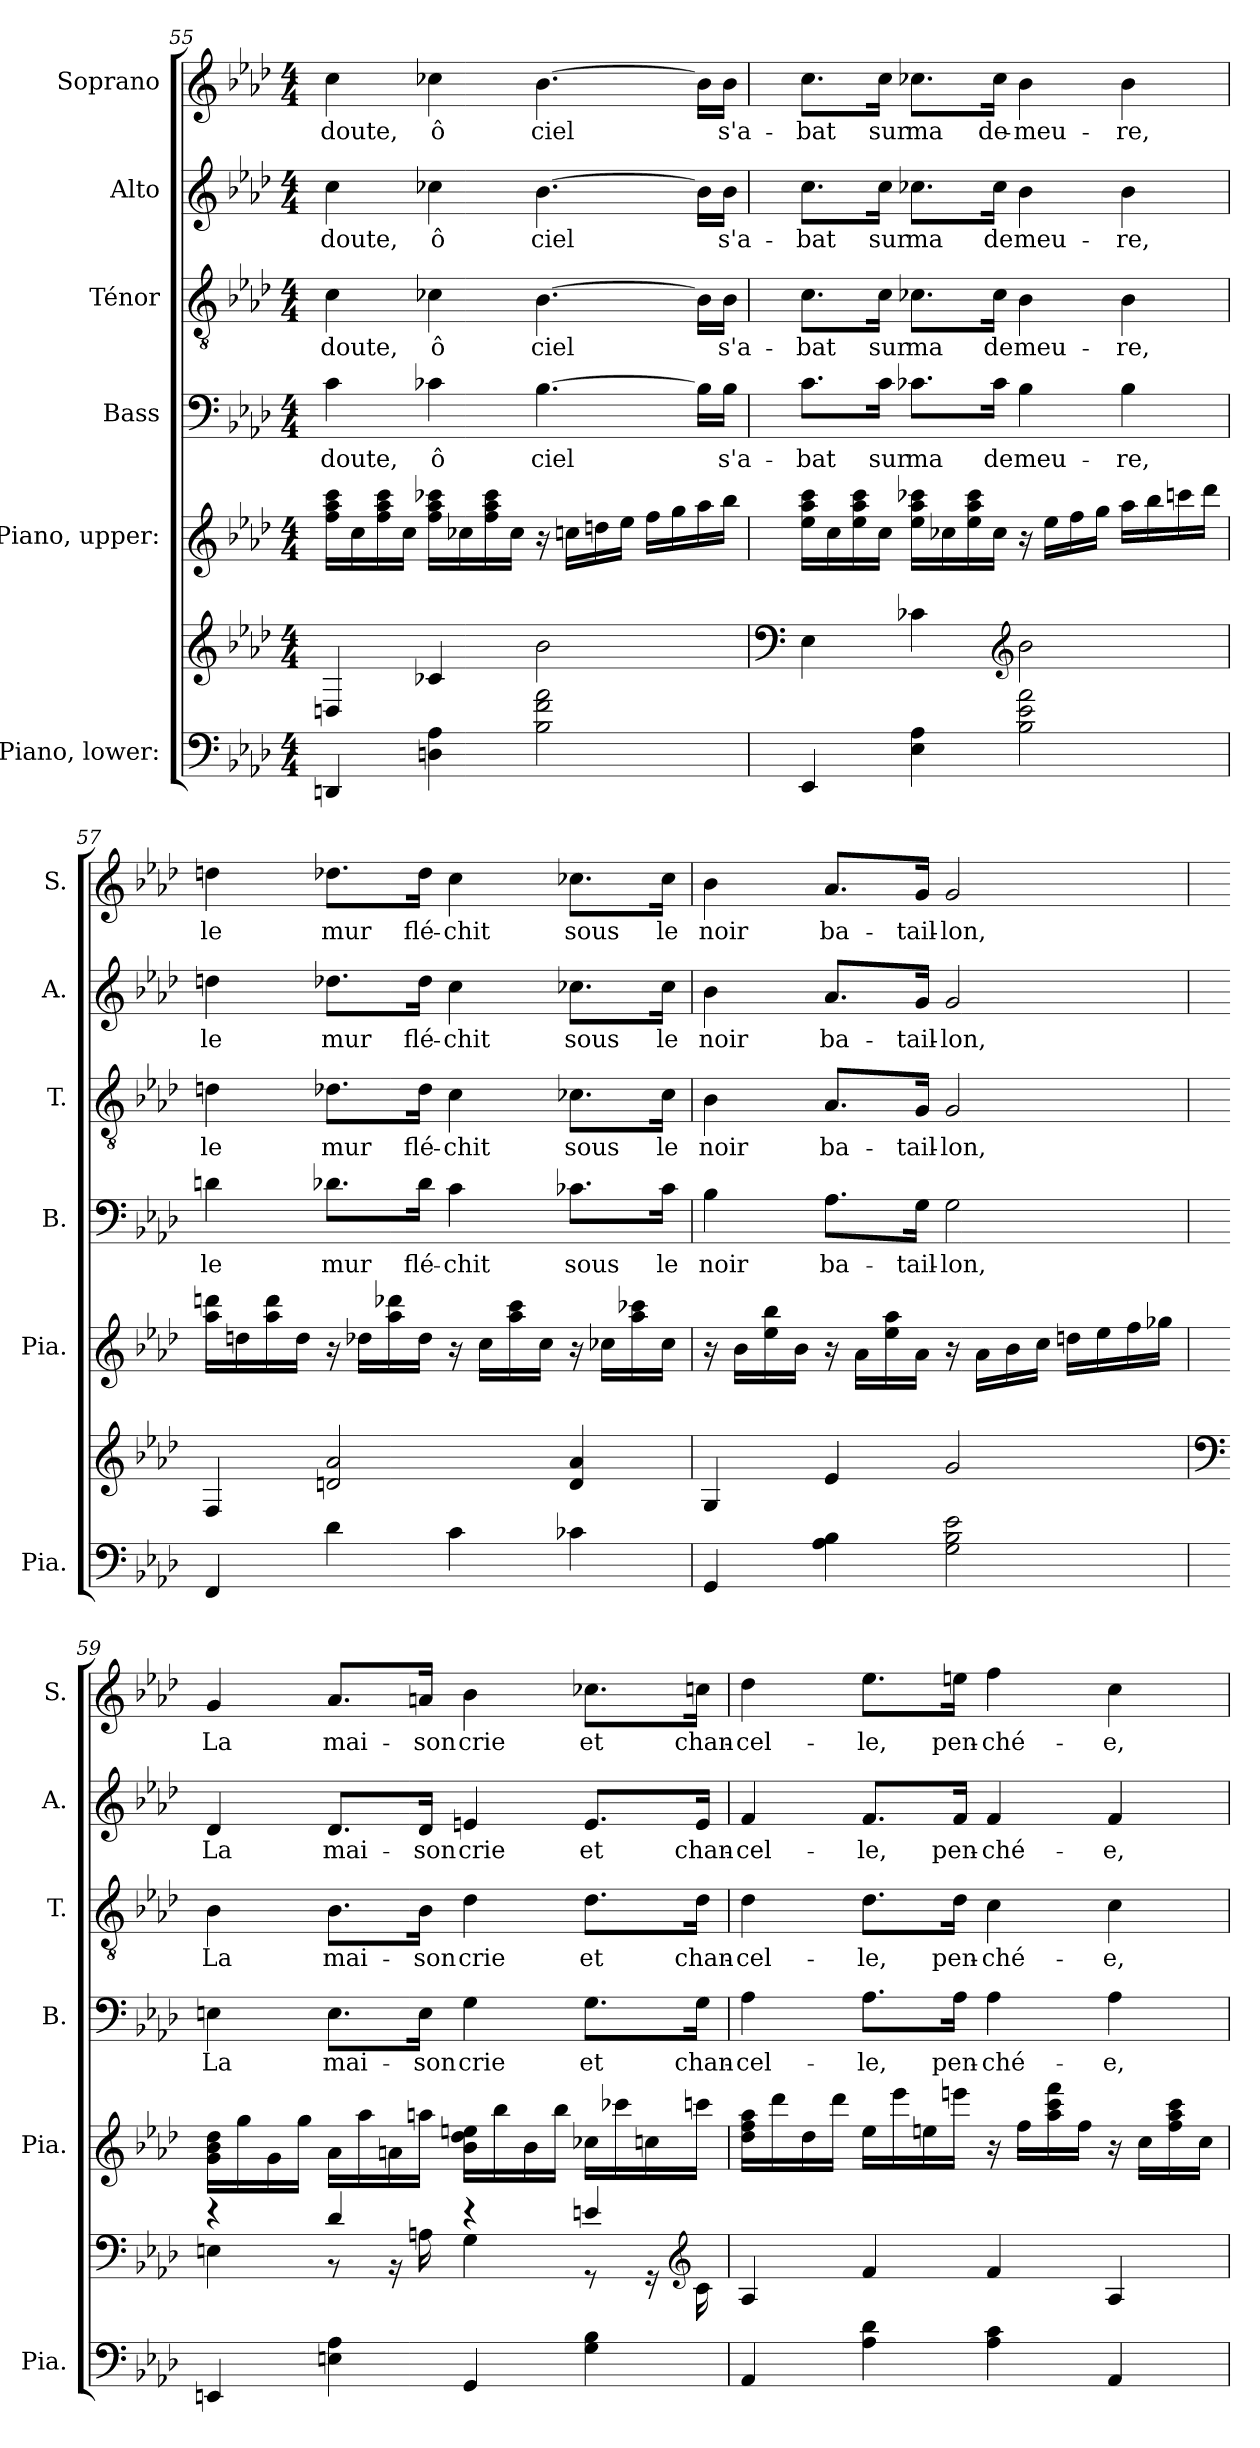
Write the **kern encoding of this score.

**kern	**kern	**kern	**kern	**text	**kern	**text	**kern	**text	**kern	**text
*part6	*part6	*part5	*part4	*part4	*part3	*part3	*part2	*part2	*part1	*part1
*staff7	*staff6	*staff5	*staff4	*staff4	*staff3	*staff3	*staff2	*staff2	*staff1	*staff1
*I"Piano, lower:	*	*I"Piano, upper:	*I"Bass	*	*I"Ténor	*	*I"Alto	*	*I"Soprano	*
*I'Pia.	*	*I'Pia.	*I'B.	*	*I'T.	*	*I'A.	*	*I'S.	*
*clefF4	*clefG2	*clefG2	*clefF4	*	*clefGv2	*	*clefG2	*	*clefG2	*
*k[b-e-a-d-]	*k[b-e-a-d-]	*k[b-e-a-d-]	*k[b-e-a-d-]	*	*k[b-e-a-d-]	*	*k[b-e-a-d-]	*	*k[b-e-a-d-]	*
*M4/4	*M4/4	*M4/4	*M4/4	*	*M4/4	*	*M4/4	*	*M4/4	*
=55	=55	=55	=55	=55	=55	=55	=55	=55	=55	=55
!	!	!	!	!LO:LY:b	!	!LO:LY:b	!	!LO:LY:b	!	!LO:LY:b
4DDn/	4Dn/	16ff\ 16aa-\ 16ccc\LL	4c\	doute,	4c\	doute,	4cc\	doute,	4cc\	doute,
.	.	16cc\	.	.	.	.	.	.	.	.
.	.	16ff\ 16aa-\ 16ccc\	.	.	.	.	.	.	.	.
.	.	16cc\JJ	.	.	.	.	.	.	.	.
!	!	!	!	!LO:LY:b	!	!LO:LY:b	!	!LO:LY:b	!	!LO:LY:b
4Dn\ 4A-\	4c-X/	16ff\ 16aa-\ 16ccc-X\LL	4c-X\	ô	4c-X\	ô	4cc-X\	ô	4cc-X\	ô
.	.	16cc-X\	.	.	.	.	.	.	.	.
.	.	16ff\ 16aa-\ 16ccc-\	.	.	.	.	.	.	.	.
.	.	16cc-\JJ	.	.	.	.	.	.	.	.
!	!	!	!	!LO:LY:b	!	!LO:LY:b	!	!LO:LY:b	!	!LO:LY:b
2B-\ 2f\ 2a-\	2b-\	16r	[4.B-\	ciel	[4.B-\	ciel	[4.b-\	ciel	[4.b-\	ciel
.	.	16ccn\LL	.	.	.	.	.	.	.	.
.	.	16ddn\	.	.	.	.	.	.	.	.
.	.	16ee-\JJ	.	.	.	.	.	.	.	.
.	.	16ff\LL	.	.	.	.	.	.	.	.
.	.	16gg\	.	.	.	.	.	.	.	.
.	.	16aa-\	16B-\LL]	.	16B-\LL]	.	16b-\LL]	.	16b-\LL]	.
!	!	!	!	!LO:LY:b	!	!LO:LY:b	!	!LO:LY:b	!	!LO:LY:b
.	.	16bb-\JJ	16B-\JJ	s'a-	16B-\JJ	s'a-	16b-\JJ	s'a-	16b-\JJ	s'a-
!!LO:PB:g=z
=56	=56	=56	=56	=56	=56	=56	=56	=56	=56	=56
*	*clefF4	*	*	*	*	*	*	*	*	*
!	!	!	!	!LO:LY:b	!	!LO:LY:b	!	!LO:LY:b	!	!LO:LY:b
4EE-/	4E-\	16ee-\ 16aa-\ 16ccc\LL	8.c\L	-bat	8.c\L	-bat	8.cc\L	-bat	8.cc\L	-bat
.	.	16cc\	.	.	.	.	.	.	.	.
.	.	16ee-\ 16aa-\ 16ccc\	.	.	.	.	.	.	.	.
!	!	!	!	!LO:LY:b	!	!LO:LY:b	!	!LO:LY:b	!	!LO:LY:b
.	.	16cc\JJ	16c\Jk	sur	16c\Jk	sur	16cc\Jk	sur	16cc\Jk	sur
!	!	!	!	!LO:LY:b	!	!LO:LY:b	!	!LO:LY:b	!	!LO:LY:b
4E-\ 4A-\	4c-X\	16ee-\ 16aa-\ 16ccc-X\LL	8.c-X\L	ma	8.c-X\L	ma	8.cc-X\L	ma	8.cc-X\L	ma
.	.	16cc-X\	.	.	.	.	.	.	.	.
.	.	16ee-\ 16aa-\ 16ccc-\	.	.	.	.	.	.	.	.
!	!	!	!	!LO:LY:b	!	!LO:LY:b	!	!LO:LY:b	!	!LO:LY:b
.	.	16cc-\JJ	16c-\Jk	de	16c-\Jk	de	16cc-\Jk	de	16cc-\Jk	de-
*	*clefG2	*	*	*	*	*	*	*	*	*
!	!	!	!	!LO:LY:b	!	!LO:LY:b	!	!LO:LY:b	!	!LO:LY:b
2B-\ 2e-\ 2a-\	2b-\	16r	4B-\	meu-	4B-\	meu-	4b-\	meu-	4b-\	-meu-
.	.	16ee-\LL	.	.	.	.	.	.	.	.
.	.	16ff\	.	.	.	.	.	.	.	.
.	.	16gg\JJ	.	.	.	.	.	.	.	.
!	!	!	!	!LO:LY:b	!	!LO:LY:b	!	!LO:LY:b	!	!LO:LY:b
.	.	16aa-\LL	4B-\	-re,	4B-\	-re,	4b-\	-re,	4b-\	-re,
.	.	16bb-\	.	.	.	.	.	.	.	.
.	.	16cccn\	.	.	.	.	.	.	.	.
.	.	16ddd-\JJ	.	.	.	.	.	.	.	.
=57	=57	=57	=57	=57	=57	=57	=57	=57	=57	=57
!	!	!	!	!LO:LY:b	!	!LO:LY:b	!	!LO:LY:b	!	!LO:LY:b
4FF/	4F/	16aa-\ 16dddn\LL	4dn\	le	4dn\	le	4ddn\	le	4ddn\	le
.	.	16ddn\	.	.	.	.	.	.	.	.
.	.	16aa-\ 16ddd\	.	.	.	.	.	.	.	.
.	.	16dd\JJ	.	.	.	.	.	.	.	.
!	!	!	!	!LO:LY:b	!	!LO:LY:b	!	!LO:LY:b	!	!LO:LY:b
4d-\	2dn/ 2a-/	16r	8.d-X\L	mur	8.d-X\L	mur	8.dd-X\L	mur	8.dd-X\L	mur
.	.	16dd-X\LL	.	.	.	.	.	.	.	.
.	.	16aa-\ 16ddd-X\	.	.	.	.	.	.	.	.
!	!	!	!	!LO:LY:b	!	!LO:LY:b	!	!LO:LY:b	!	!LO:LY:b
.	.	16dd-\JJ	16d-\Jk	flé-	16d-\Jk	flé-	16dd-\Jk	flé-	16dd-\Jk	flé-
!	!	!	!	!LO:LY:b	!	!LO:LY:b	!	!LO:LY:b	!	!LO:LY:b
4c\	.	16r	4c\	-chit	4c\	-chit	4cc\	-chit	4cc\	-chit
.	.	16cc\LL	.	.	.	.	.	.	.	.
.	.	16aa-\ 16ccc\	.	.	.	.	.	.	.	.
.	.	16cc\JJ	.	.	.	.	.	.	.	.
!	!	!	!	!LO:LY:b	!	!LO:LY:b	!	!LO:LY:b	!	!LO:LY:b
4c-X\	4d/ 4a-/	16r	8.c-X\L	sous	8.c-X\L	sous	8.cc-X\L	sous	8.cc-X\L	sous
.	.	16cc-X\LL	.	.	.	.	.	.	.	.
.	.	16aa-\ 16ccc-X\	.	.	.	.	.	.	.	.
!	!	!	!	!LO:LY:b	!	!LO:LY:b	!	!LO:LY:b	!	!LO:LY:b
.	.	16cc-\JJ	16c-\Jk	le	16c-\Jk	le	16cc-\Jk	le	16cc-\Jk	le
!!LO:LB:g=z
=58	=58	=58	=58	=58	=58	=58	=58	=58	=58	=58
!	!	!	!	!LO:LY:b	!	!LO:LY:b	!	!LO:LY:b	!	!LO:LY:b
4GG/	4G/	16r	4B-\	noir	4B-\	noir	4b-\	noir	4b-\	noir
.	.	16b-\LL	.	.	.	.	.	.	.	.
.	.	16ee-\ 16bb-\	.	.	.	.	.	.	.	.
.	.	16b-\JJ	.	.	.	.	.	.	.	.
!	!	!	!	!LO:LY:b	!	!LO:LY:b	!	!LO:LY:b	!	!LO:LY:b
4A-\ 4B-\	4e-/	16r	8.A-\L	ba-	8.A-/L	ba-	8.a-/L	ba-	8.a-/L	ba-
.	.	16a-\LL	.	.	.	.	.	.	.	.
.	.	16ee-\ 16aa-\	.	.	.	.	.	.	.	.
!	!	!	!	!LO:LY:b	!	!LO:LY:b	!	!LO:LY:b	!	!LO:LY:b
.	.	16a-\JJ	16G\Jk	-tail-	16G/Jk	-tail-	16g/Jk	-tail-	16g/Jk	-tail-
!	!	!	!	!LO:LY:b	!	!LO:LY:b	!	!LO:LY:b	!	!LO:LY:b
2G\ 2B-\ 2e-\	2g/	16r	2G\	-lon,	2G/	-lon,	2g/	-lon,	2g/	-lon,
.	.	16a-\LL	.	.	.	.	.	.	.	.
.	.	16b-\	.	.	.	.	.	.	.	.
.	.	16cc\JJ	.	.	.	.	.	.	.	.
.	.	16ddn\LL	.	.	.	.	.	.	.	.
.	.	16ee-\	.	.	.	.	.	.	.	.
.	.	16ff\	.	.	.	.	.	.	.	.
.	.	16gg-X\JJ	.	.	.	.	.	.	.	.
=59	=59	=59	=59	=59	=59	=59	=59	=59	=59	=59
*	*clefF4	*	*	*	*	*	*	*	*	*
*	*^	*	*	*	*	*	*	*	*	*
!	!	!	!	!	!LO:LY:b	!	!LO:LY:b	!	!LO:LY:b	!	!LO:LY:b
4EEn/	4r	4En\	16g\ 16b-\ 16dd-\LL	4En\	La	4B-\	La	4d-/	La	4g/	La
.	.	.	16gg\	.	.	.	.	.	.	.	.
.	.	.	16g\	.	.	.	.	.	.	.	.
.	.	.	16gg\JJ	.	.	.	.	.	.	.	.
!	!	!	!	!	!LO:LY:b	!	!LO:LY:b	!	!LO:LY:b	!	!LO:LY:b
4En\ 4A-\	4d-/	8r	16a-\LL	8.E\L	mai-	8.B-\L	mai-	8.d-/L	mai-	8.a-/L	mai-
.	.	.	16aa-\	.	.	.	.	.	.	.	.
.	.	16r	16an\	.	.	.	.	.	.	.	.
!	!	!	!	!	!LO:LY:b	!	!LO:LY:b	!	!LO:LY:b	!	!LO:LY:b
.	.	16An\	16aan\JJ	16E\Jk	-son	16B-\Jk	-son	16d-/Jk	-son	16an/Jk	-son
!	!	!	!	!	!LO:LY:b	!	!LO:LY:b	!	!LO:LY:b	!	!LO:LY:b
4GG/	4r	4G\	16b-\ 16dd-\ 16een\LL	4G\	crie	4d-\	crie	4en/	crie	4b-\	crie
.	.	.	16bb-\	.	.	.	.	.	.	.	.
.	.	.	16b-\	.	.	.	.	.	.	.	.
.	.	.	16bb-\JJ	.	.	.	.	.	.	.	.
!	!	!	!	!	!LO:LY:b	!	!LO:LY:b	!	!LO:LY:b	!	!LO:LY:b
4G\ 4B-\	4en/	8r	16cc-X\LL	8.G\L	et	8.d-\L	et	8.e/L	et	8.cc-X\L	et
.	.	.	16ccc-X\	.	.	.	.	.	.	.	.
.	.	16r	16ccn\	.	.	.	.	.	.	.	.
*	*clefG2	*	*	*	*	*	*	*	*	*	*
!	!	!	!	!	!LO:LY:b	!	!LO:LY:b	!	!LO:LY:b	!	!LO:LY:b
.	.	16c\	16cccn\JJ	16G\Jk	chan-	16d-\Jk	chan-	16e/Jk	chan-	16ccn\Jk	chan-
!!LO:PB:g=z
=60	=60	=60	=60	=60	=60	=60	=60	=60	=60	=60	=60
!	!	!	!	!	!LO:LY:b	!	!LO:LY:b	!	!LO:LY:b	!	!LO:LY:b
*	*v	*v	*	*	*	*	*	*	*	*	*
4AA-/	4A-/	16dd-\ 16ff\ 16aa-\LL	4A-\	-cel-	4d-\	-cel-	4f/	-cel-	4dd-\	-cel-
.	.	16ddd-\	.	.	.	.	.	.	.	.
.	.	16dd-\	.	.	.	.	.	.	.	.
.	.	16ddd-\JJ	.	.	.	.	.	.	.	.
!	!	!	!	!LO:LY:b	!	!LO:LY:b	!	!LO:LY:b	!	!LO:LY:b
4A-\ 4d-\	4f/	16ee-\LL	8.A-\L	-le,	8.d-\L	-le,	8.f/L	-le,	8.ee-\L	-le,
.	.	16eee-\	.	.	.	.	.	.	.	.
.	.	16een\	.	.	.	.	.	.	.	.
!	!	!	!	!LO:LY:b	!	!LO:LY:b	!	!LO:LY:b	!	!LO:LY:b
.	.	16eeen\JJ	16A-\Jk	pen-	16d-\Jk	pen-	16f/Jk	pen-	16een\Jk	pen-
!	!	!	!	!LO:LY:b	!	!LO:LY:b	!	!LO:LY:b	!	!LO:LY:b
4A-\ 4c\	4f/	16r	4A-\	-ché-	4c\	-ché-	4f/	-ché-	4ff\	-ché-
.	.	16ff\LL	.	.	.	.	.	.	.	.
.	.	16aa-\ 16ccc\ 16fff\	.	.	.	.	.	.	.	.
.	.	16ff\JJ	.	.	.	.	.	.	.	.
!	!	!	!	!LO:LY:b	!	!LO:LY:b	!	!LO:LY:b	!	!LO:LY:b
4AA-/	4A-/	16r	4A-\	-e,	4c\	-e,	4f/	-e,	4cc\	-e,
.	.	16cc\LL	.	.	.	.	.	.	.	.
.	.	16ff\ 16aa-\ 16ccc\	.	.	.	.	.	.	.	.
.	.	16cc\JJ	.	.	.	.	.	.	.	.
=	=	=	=	=	=	=	=	=	=	=
*-	*-	*-	*-	*-	*-	*-	*-	*-	*-	*-
